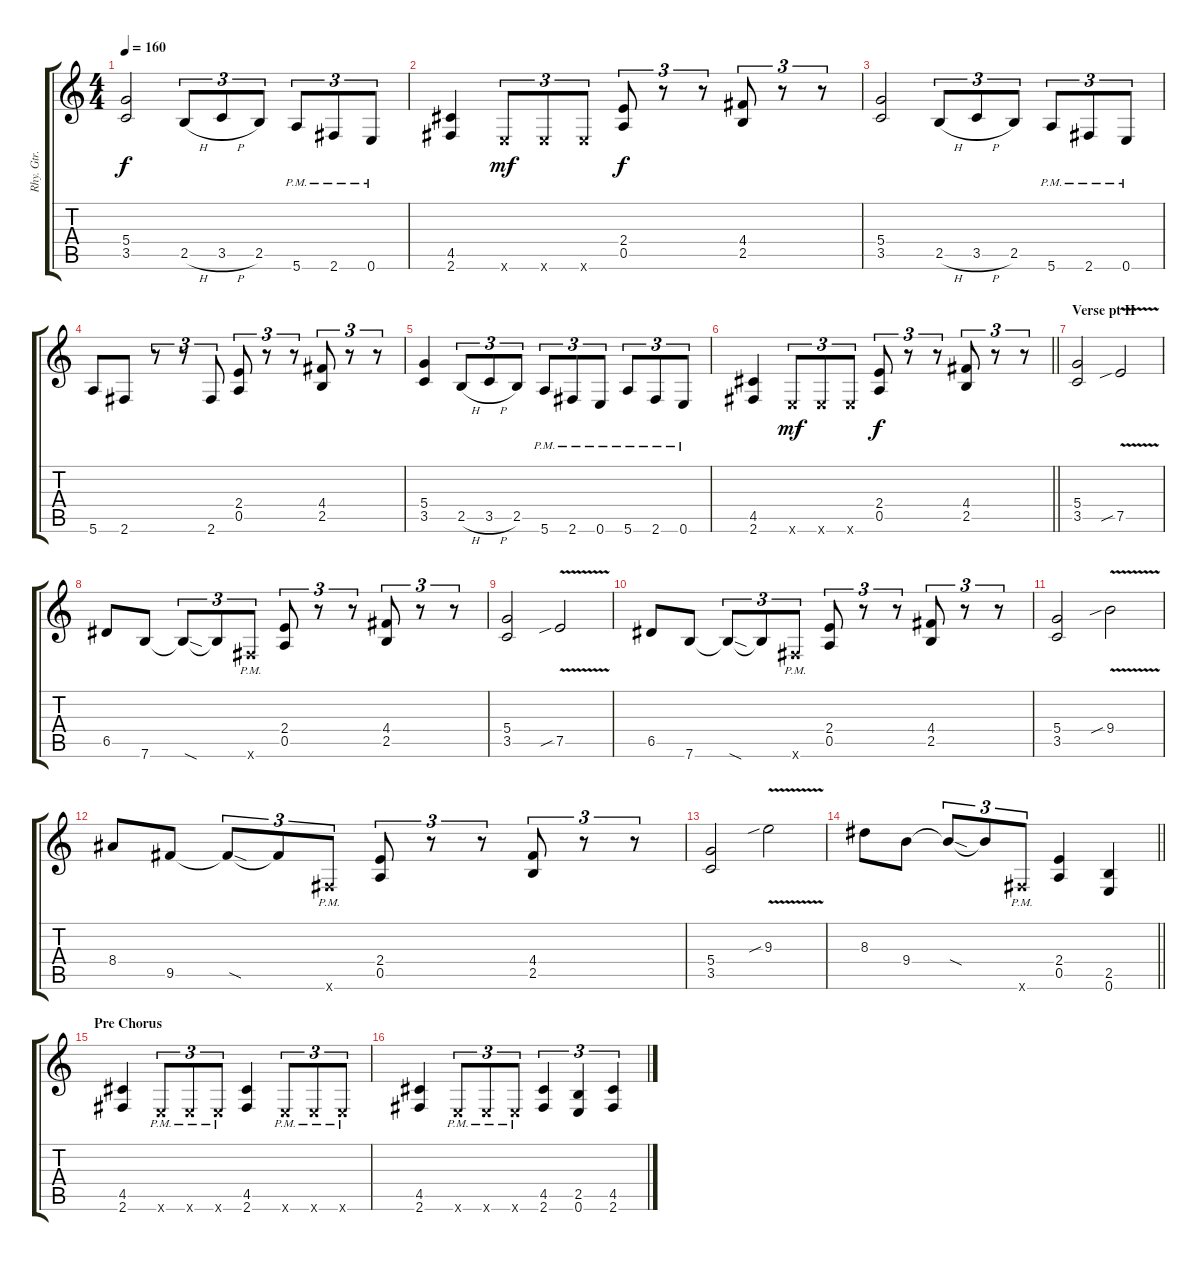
\track ("Rhy. Gtr. 2" "Rhy. Gtr. ") {instrument distortionguitar}
\staff {score tabs}
\tuning (E4 B3 G3 D3 A2 E2) {hide}
\ts (4 4)
\tempo 160
\clef g2
\ks c
(5.4 3.5).2{dy f} 2.5{h}.8{tu (3 2)} 3.5{h}.8{tu (3 2)} 2.5.8{tu (3 2)} 5.6{pm}.8{tu (3 2)} 2.6{pm}.8{tu (3 2)} 0.6{pm}.8{tu (3 2)} |
(4.5 2.6).4 0.6{x}.8{tu (3 2) dy mf} 0.6{x}.8{tu (3 2)} 0.6{x}.8{tu (3 2)} (2.4 0.5).8{tu (3 2) dy f} r.8{tu (3 2)} r.8{tu (3 2)} (4.4 2.5).8{tu (3 2)} r.8{tu (3 2)} r.8{tu (3 2)} |
(5.4 3.5).2 2.5{h}.8{tu (3 2)} 3.5{h}.8{tu (3 2)} 2.5.8{tu (3 2)} 5.6{pm}.8{tu (3 2)} 2.6{pm}.8{tu (3 2)} 0.6{pm}.8{tu (3 2)} |
5.6.8 2.6.8 r.8{tu (3 2)} r.8{tu (3 2)} 2.6.8{tu (3 2)} (2.4 0.5).8{tu (3 2)} r.8{tu (3 2)} r.8{tu (3 2)} (4.4 2.5).8{tu (3 2)} r.8{tu (3 2)} r.8{tu (3 2)} |
(5.4 3.5).4 2.5{h}.8{tu (3 2)} 3.5{h}.8{tu (3 2)} 2.5.8{tu (3 2)} 5.6{pm}.8{tu (3 2)} 2.6{pm}.8{tu (3 2)} 0.6{pm}.8{tu (3 2)} 5.6{pm}.8{tu (3 2)} 2.6{pm}.8{tu (3 2)} 0.6{pm}.8{tu (3 2)} |
\barLineRight lightlight
(4.5 2.6).4 0.6{x}.8{tu (3 2) dy mf} 0.6{x}.8{tu (3 2)} 0.6{x}.8{tu (3 2)} (2.4 0.5).8{tu (3 2) dy f} r.8{tu (3 2)} r.8{tu (3 2)} (4.4 2.5).8{tu (3 2)} r.8{tu (3 2)} r.8{tu (3 2)} |
\section ("" "Verse pt II")
(5.4 3.5).2 7.5{v sib}.2 |
6.5.8 7.6.8 7.6{sod t}.8{tu (3 2)} 7.6{t}.8{tu (3 2)} 2.6{pm x}.8{tu (3 2)} (2.4 0.5).8{tu (3 2)} r.8{tu (3 2)} r.8{tu (3 2)} (4.4 2.5).8{tu (3 2)} r.8{tu (3 2)} r.8{tu (3 2)} |
(5.4 3.5).2 7.5{v sib}.2 |
6.5.8 7.6.8 7.6{sod t}.8{tu (3 2)} 7.6{t}.8{tu (3 2)} 2.6{pm x}.8{tu (3 2)} (2.4 0.5).8{tu (3 2)} r.8{tu (3 2)} r.8{tu (3 2)} (4.4 2.5).8{tu (3 2)} r.8{tu (3 2)} r.8{tu (3 2)} |
(5.4 3.5).2 9.4{v sib}.2 |
8.4.8 9.5.8 9.5{sod t}.8{tu (3 2)} 9.5{t}.8{tu (3 2)} 2.6{pm x}.8{tu (3 2)} (2.4 0.5).8{tu (3 2)} r.8{tu (3 2)} r.8{tu (3 2)} (4.4 2.5).8{tu (3 2)} r.8{tu (3 2)} r.8{tu (3 2)} |
(5.4 3.5).2 9.3{v sib}.2 |
\barLineRight lightlight
8.3.8 9.4.8 9.4{sod t}.8{tu (3 2)} 9.4{t}.8{tu (3 2)} 2.6{pm x}.8{tu (3 2)} (2.4 0.5).4 (2.5 0.6).4 |
\section ("" "Pre Chorus")
(4.5 2.6).4 0.6{pm x}.8{tu (3 2)} 0.6{pm x}.8{tu (3 2)} 0.6{pm x}.8{tu (3 2)} (4.5 2.6).4 0.6{pm x}.8{tu (3 2)} 0.6{pm x}.8{tu (3 2)} 0.6{pm x}.8{tu (3 2)} |
(4.5 2.6).4 0.6{pm x}.8{tu (3 2)} 0.6{pm x}.8{tu (3 2)} 0.6{pm x}.8{tu (3 2)} (4.5 2.6).4{tu (3 2)} (2.5 0.6).4{tu (3 2)} (4.5 2.6).4{tu (3 2)}
